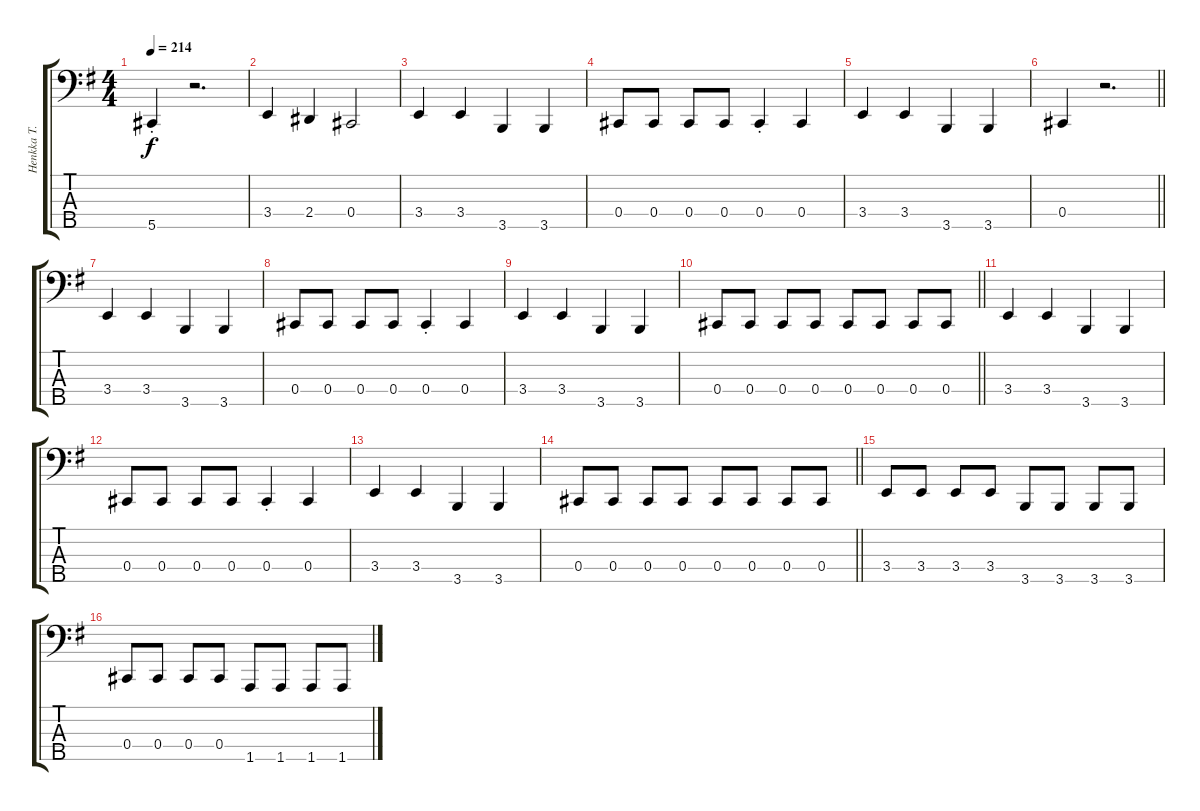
\track ("Henkka T. Blacksmith" "Henkka T. ") {instrument electricbasspick}
\staff {score tabs}
\tuning (E2 B1 Gb1 Db1 Ab0) {hide}
\ts (4 4)
\tempo 214
\clef f4
\ks g
5.5{st}.4{dy f} r.2{d} |
3.4.4 2.4.4 0.4.2 |
3.4.4 3.4.4 3.5.4 3.5.4 |
0.4.8 0.4.8 0.4.8 0.4.8 0.4{st}.4 0.4.4 |
3.4.4 3.4.4 3.5.4 3.5.4 |
\barLineRight lightlight
0.4.4 r.2{d} |
3.4.4 3.4.4 3.5.4 3.5.4 |
0.4.8 0.4.8 0.4.8 0.4.8 0.4{st}.4 0.4.4 |
3.4.4 3.4.4 3.5.4 3.5.4 |
\barLineRight lightlight
0.4.8 0.4.8 0.4.8 0.4.8 0.4.8 0.4.8 0.4.8 0.4.8 |
3.4.4 3.4.4 3.5.4 3.5.4 |
0.4.8 0.4.8 0.4.8 0.4.8 0.4{st}.4 0.4.4 |
3.4.4 3.4.4 3.5.4 3.5.4 |
\barLineRight lightlight
0.4.8 0.4.8 0.4.8 0.4.8 0.4.8 0.4.8 0.4.8 0.4.8 |
3.4.8 3.4.8 3.4.8 3.4.8 3.5.8 3.5.8 3.5.8 3.5.8 |
0.4.8 0.4.8 0.4.8 0.4.8 1.5.8 1.5.8 1.5.8 1.5.8
